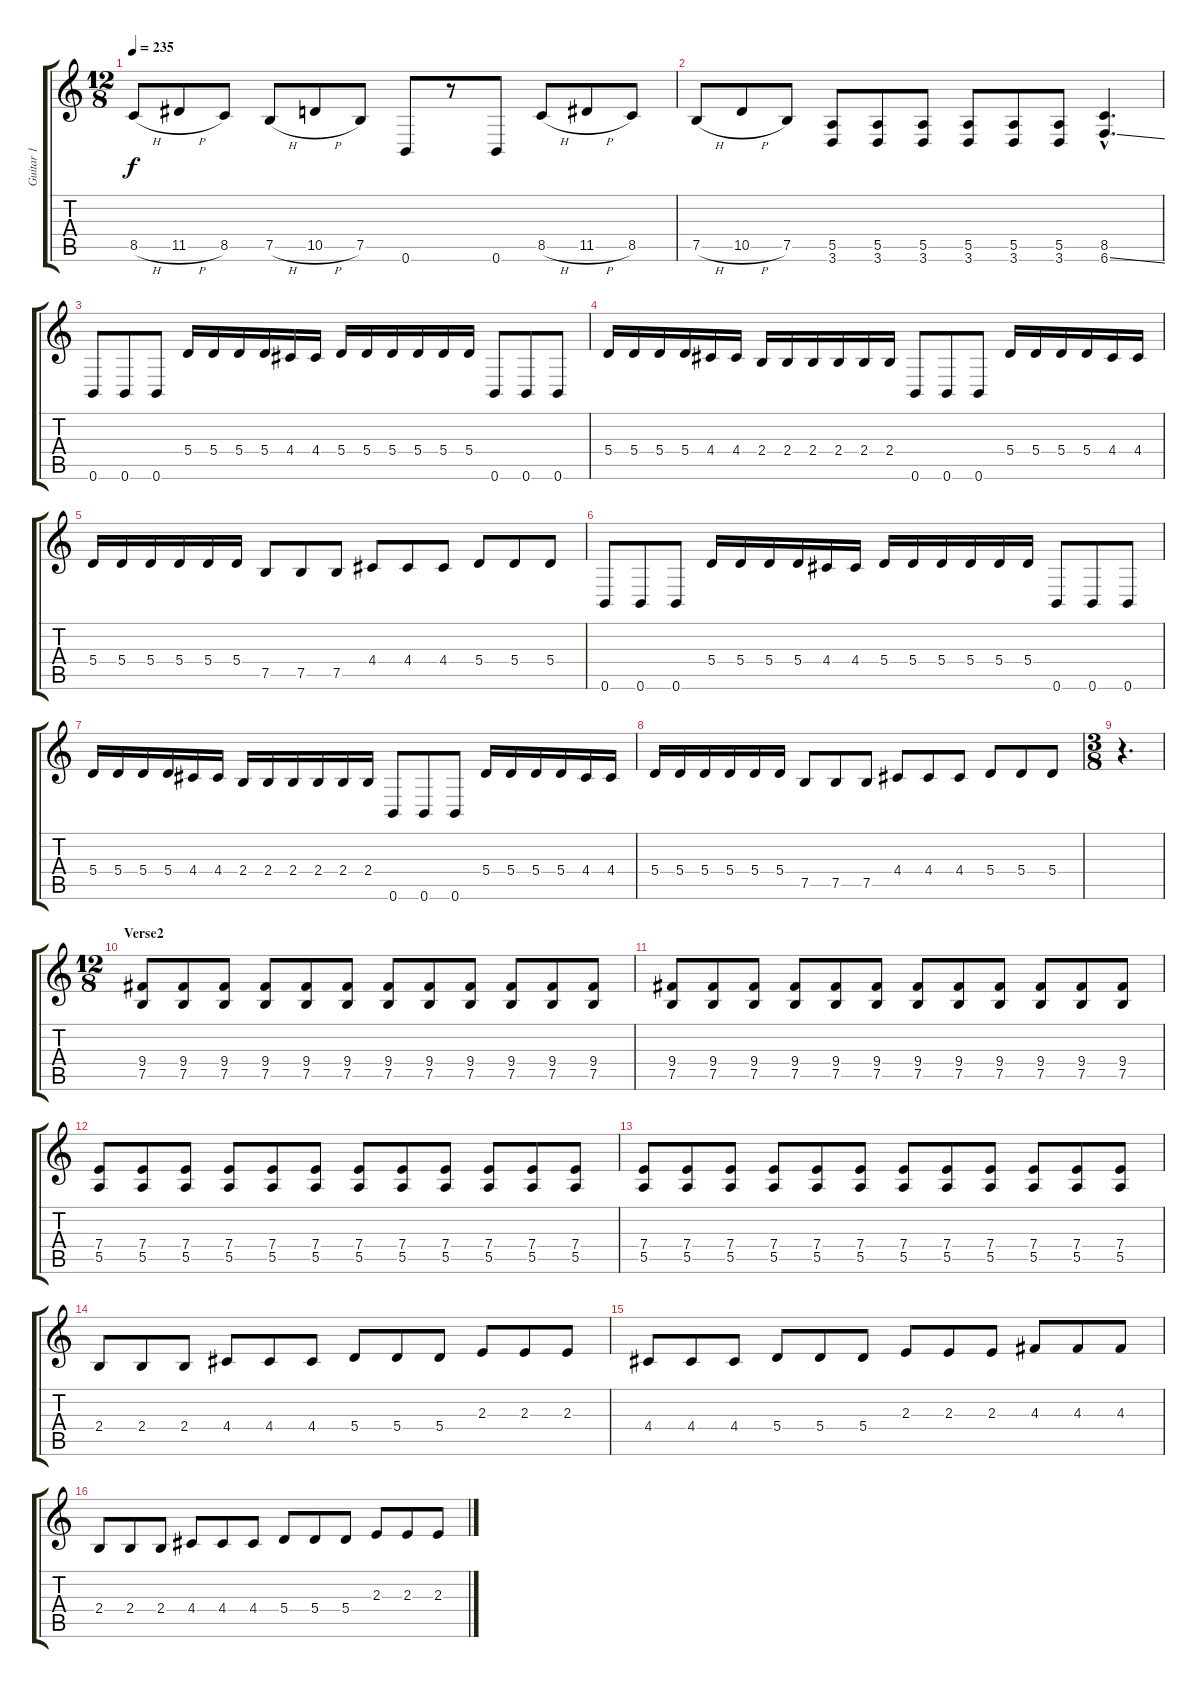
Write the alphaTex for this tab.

\track ("Guitar 1" "Guitar 1") {instrument distortionguitar}
\staff {score tabs}
\tuning (B3 Gb3 D3 A2 E2 B1) {hide}
\ts (12 8)
\tempo 235
\clef g2
\ks c
8.5{h}.8{dy f} 11.5{h}.8 8.5.8 7.5{h}.8 10.5{h}.8 7.5.8 0.6.8 r.8 0.6.8 8.5{h}.8 11.5{h}.8 8.5.8 |
7.5{h}.8 10.5{h}.8 7.5.8 (5.5 3.6).8 (5.5 3.6).8 (5.5 3.6).8 (5.5 3.6).8 (5.5 3.6).8 (5.5 3.6).8 (8.5{hac} 6.6{ss hac}).4{d} |
0.6.8 0.6.8 0.6.8 5.4.16 5.4.16 5.4.16 5.4.16 4.4.16 4.4.16 5.4.16 5.4.16 5.4.16 5.4.16 5.4.16 5.4.16 0.6.8 0.6.8 0.6.8 |
5.4.16 5.4.16 5.4.16 5.4.16 4.4.16 4.4.16 2.4.16 2.4.16 2.4.16 2.4.16 2.4.16 2.4.16 0.6.8 0.6.8 0.6.8 5.4.16 5.4.16 5.4.16 5.4.16 4.4.16 4.4.16 |
5.4.16 5.4.16 5.4.16 5.4.16 5.4.16 5.4.16 7.5.8 7.5.8 7.5.8 4.4.8 4.4.8 4.4.8 5.4.8 5.4.8 5.4.8 |
0.6.8 0.6.8 0.6.8 5.4.16 5.4.16 5.4.16 5.4.16 4.4.16 4.4.16 5.4.16 5.4.16 5.4.16 5.4.16 5.4.16 5.4.16 0.6.8 0.6.8 0.6.8 |
5.4.16 5.4.16 5.4.16 5.4.16 4.4.16 4.4.16 2.4.16 2.4.16 2.4.16 2.4.16 2.4.16 2.4.16 0.6.8 0.6.8 0.6.8 5.4.16 5.4.16 5.4.16 5.4.16 4.4.16 4.4.16 |
5.4.16 5.4.16 5.4.16 5.4.16 5.4.16 5.4.16 7.5.8 7.5.8 7.5.8 4.4.8 4.4.8 4.4.8 5.4.8 5.4.8 5.4.8 |
\ts (3 8)
r.4{d} |
\ts (12 8)
\section ("" "Verse2")
(9.4 7.5).8 (9.4 7.5).8 (9.4 7.5).8 (9.4 7.5).8 (9.4 7.5).8 (9.4 7.5).8 (9.4 7.5).8 (9.4 7.5).8 (9.4 7.5).8 (9.4 7.5).8 (9.4 7.5).8 (9.4 7.5).8 |
(9.4 7.5).8 (9.4 7.5).8 (9.4 7.5).8 (9.4 7.5).8 (9.4 7.5).8 (9.4 7.5).8 (9.4 7.5).8 (9.4 7.5).8 (9.4 7.5).8 (9.4 7.5).8 (9.4 7.5).8 (9.4 7.5).8 |
(7.4 5.5).8 (7.4 5.5).8 (7.4 5.5).8 (7.4 5.5).8 (7.4 5.5).8 (7.4 5.5).8 (7.4 5.5).8 (7.4 5.5).8 (7.4 5.5).8 (7.4 5.5).8 (7.4 5.5).8 (7.4 5.5).8 |
(7.4 5.5).8 (7.4 5.5).8 (7.4 5.5).8 (7.4 5.5).8 (7.4 5.5).8 (7.4 5.5).8 (7.4 5.5).8 (7.4 5.5).8 (7.4 5.5).8 (7.4 5.5).8 (7.4 5.5).8 (7.4 5.5).8 |
2.4.8 2.4.8 2.4.8 4.4.8 4.4.8 4.4.8 5.4.8 5.4.8 5.4.8 2.3.8 2.3.8 2.3.8 |
4.4.8 4.4.8 4.4.8 5.4.8 5.4.8 5.4.8 2.3.8 2.3.8 2.3.8 4.3.8 4.3.8 4.3.8 |
2.4.8 2.4.8 2.4.8 4.4.8 4.4.8 4.4.8 5.4.8 5.4.8 5.4.8 2.3.8 2.3.8 2.3.8
